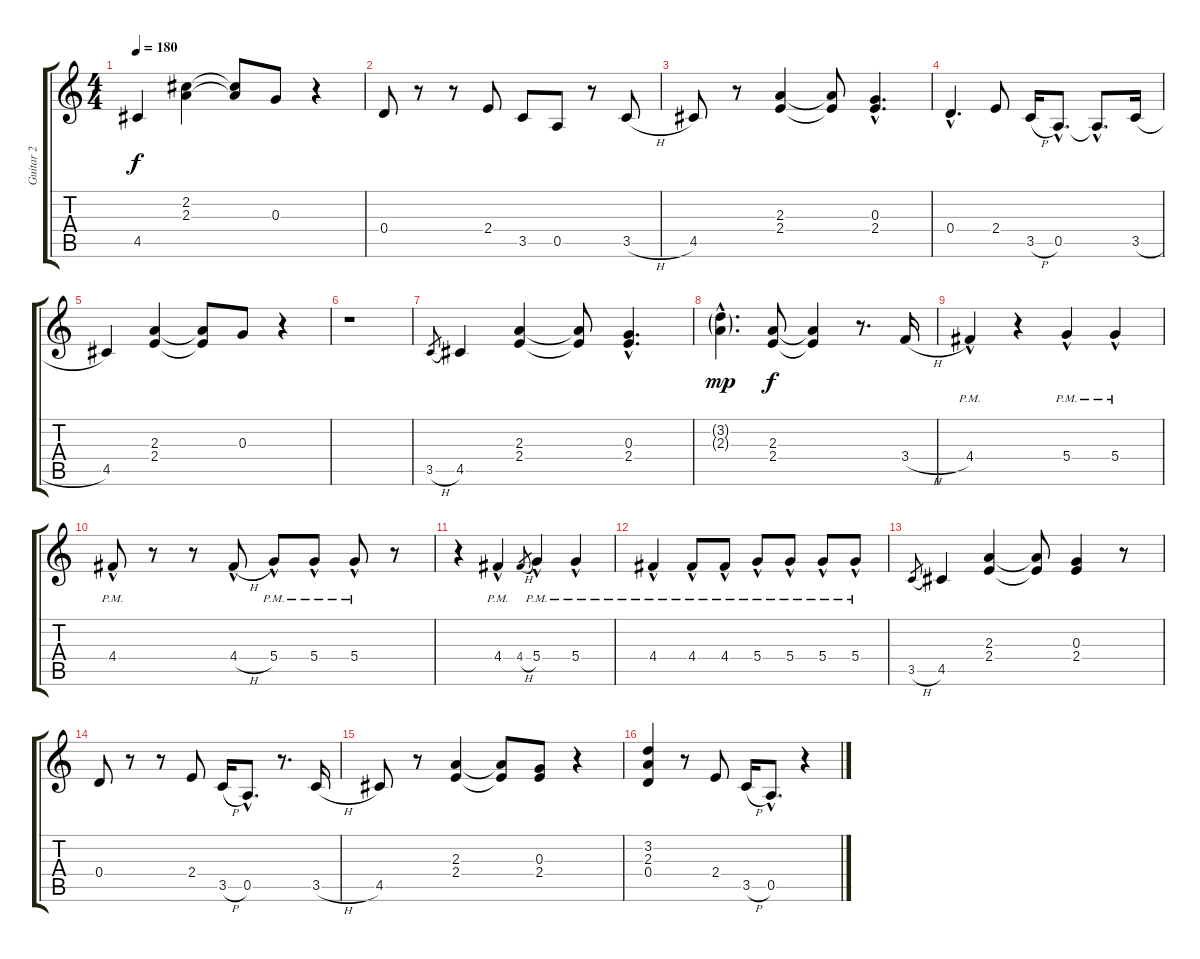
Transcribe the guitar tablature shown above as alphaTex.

\track ("Guitar 2" "Guitar 2") {instrument acousticguitarnylon}
\staff {score tabs}
\tuning (E4 B3 G3 D3 A2 E2) {hide}
\ts (4 4)
\tempo 180
\clef g2
\ks c
4.5.4{dy f} (2.2 2.3).4 (2.2{t} 2.3{t}).8 0.3.8 r.4 |
0.4.8 r.8 r.8 2.4.8 3.5.8 0.5.8 r.8 3.5{h}.8 |
4.5.8 r.8 (2.3 2.4).4 (2.3{t} 2.4{t}).8 (0.3{hac} 2.4{hac}).4{d} |
0.4{hac}.4{d} 2.4.8 3.5{h}.16 0.5{hac}.8{d} 0.5{hac t}.8{d} 3.5{h}.16 |
4.5.4 (2.3 2.4).4 (2.3{t} 2.4{t}).8 0.3.8 r.4 |
r.1 |
3.5{h}.8{gr} 4.5.4 (2.3 2.4).4 (2.3{t} 2.4{t}).8 (0.3{hac} 2.4{hac}).4{d} |
(3.2{g hac} 2.3{g hac}).4{d dy mp} (2.3 2.4).8{dy f} (2.3{t} 2.4{t}).4 r.8{d} 3.4{h}.16 |
4.4{hac pm}.4 r.4 5.4{hac pm}.4 5.4{hac pm}.4 |
4.4{hac pm}.8 r.8 r.8 4.4{h hac}.8 5.4{hac pm}.8 5.4{hac pm}.8 5.4{hac pm}.8 r.8 |
r.4 4.4{hac pm}.4 4.4{h}.8{gr} 5.4{hac pm}.4 5.4{hac pm}.4 |
4.4{hac pm}.4 4.4{hac pm}.8 4.4{hac pm}.8 5.4{hac pm}.8 5.4{hac pm}.8 5.4{hac pm}.8 5.4{hac pm}.8 |
3.5{h}.8{gr} 4.5.4 (2.3 2.4).4 (2.3{t} 2.4{t}).8 (0.3 2.4).4 r.8 |
0.4.8 r.8 r.8 2.4.8 3.5{h}.16 0.5{hac}.8{d} r.8{d} 3.5{h}.16 |
4.5.8 r.8 (2.3 2.4).4 (2.3{t} 2.4{t}).8 (0.3 2.4).8 r.4 |
(3.2 2.3 0.4).4 r.8 2.4.8 3.5{h}.16 0.5{hac}.8{d} r.4
